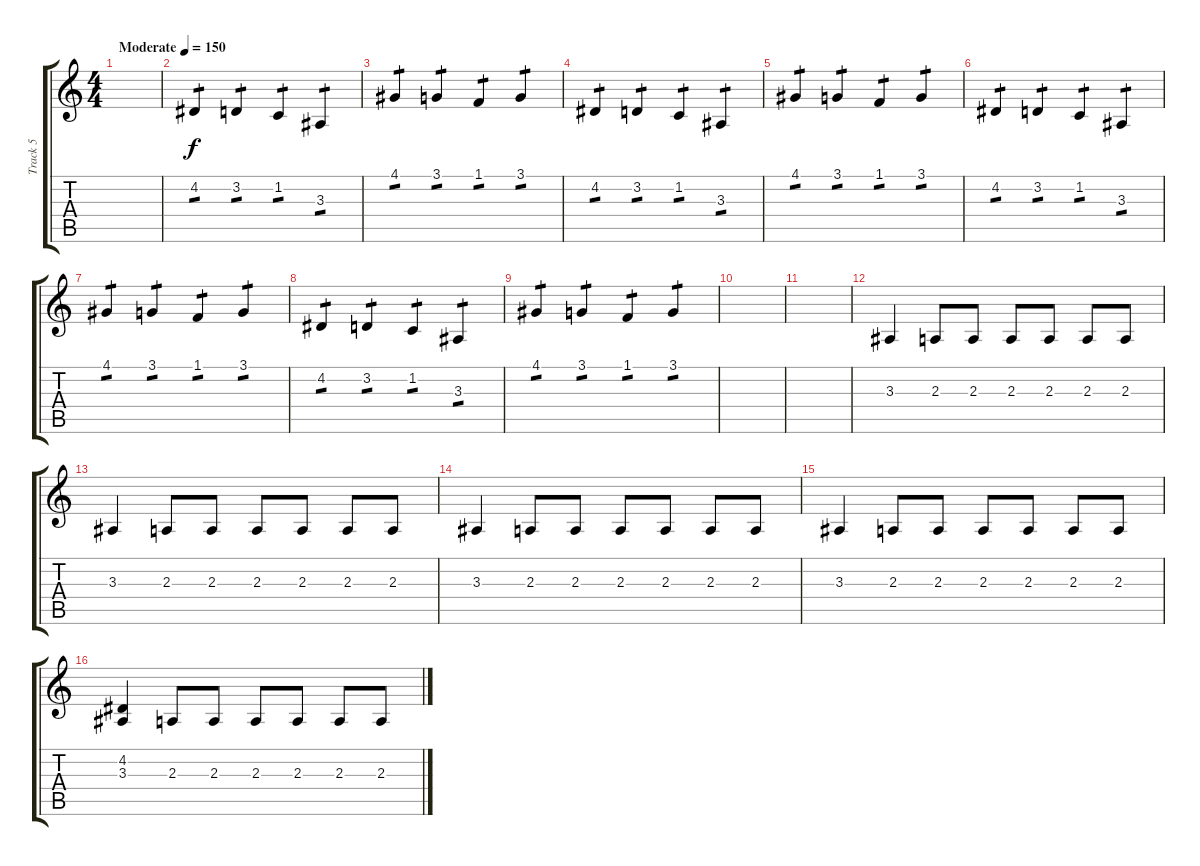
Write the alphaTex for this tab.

\track ("Track 5" "Track 5") {instrument harpsichord}
\staff {score tabs}
\tuning (E4 B3 G3 D3 A2 E2) {hide}
\ts (4 4)
\tempo (150 "Moderate")
\clef g2
\ks c
|
4.2.4{tp 1} 3.2.4{tp 1} 1.2.4{tp 1} 3.3.4{tp 1} |
4.1.4{tp 1} 3.1.4{tp 1} 1.1.4{tp 1} 3.1.4{tp 1} |
4.2.4{tp 1} 3.2.4{tp 1} 1.2.4{tp 1} 3.3.4{tp 1} |
4.1.4{tp 1} 3.1.4{tp 1} 1.1.4{tp 1} 3.1.4{tp 1} |
4.2.4{tp 1} 3.2.4{tp 1} 1.2.4{tp 1} 3.3.4{tp 1} |
4.1.4{tp 1} 3.1.4{tp 1} 1.1.4{tp 1} 3.1.4{tp 1} |
4.2.4{tp 1} 3.2.4{tp 1} 1.2.4{tp 1} 3.3.4{tp 1} |
4.1.4{tp 1} 3.1.4{tp 1} 1.1.4{tp 1} 3.1.4{tp 1} |
|
|
3.3.4 2.3.8 2.3.8 2.3.8 2.3.8 2.3.8 2.3.8 |
3.3.4 2.3.8 2.3.8 2.3.8 2.3.8 2.3.8 2.3.8 |
3.3.4 2.3.8 2.3.8 2.3.8 2.3.8 2.3.8 2.3.8 |
3.3.4 2.3.8 2.3.8 2.3.8 2.3.8 2.3.8 2.3.8 |
(4.2 3.3).4 2.3.8 2.3.8 2.3.8 2.3.8 2.3.8 2.3.8
